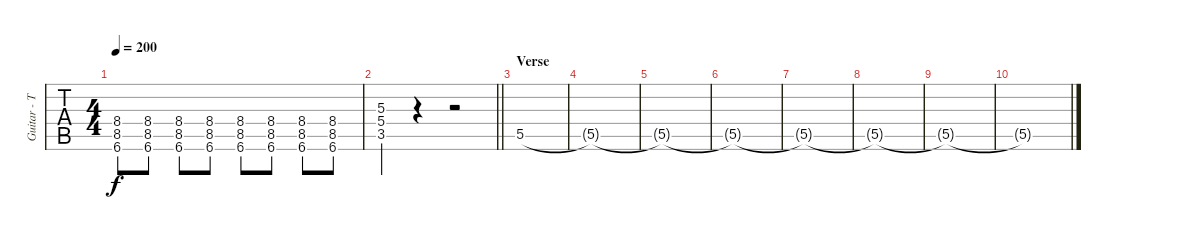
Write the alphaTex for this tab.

\track ("Guitar - Tim McIlrath" "Guitar - T") {instrument distortionguitar}
\staff {tabs}
\tuning (Eb4 Bb3 Gb3 Db3 Ab2 Eb2) {hide}
\ts (4 4)
\tempo 200
\clef g2
\ks c
(8.4 8.5 6.6).8{dy f} (8.4 8.5 6.6).8 (8.4 8.5 6.6).8 (8.4 8.5 6.6).8 (8.4 8.5 6.6).8 (8.4 8.5 6.6).8 (8.4 8.5 6.6).8 (8.4 8.5 6.6).8 |
\barLineRight lightlight
(5.3 5.4 3.5).4 r.4 r.2 |
\section ("" "Verse")
5.5.1 |
5.5{t}.1 |
5.5{t}.1 |
5.5{t}.1 |
5.5{t}.1{volume 0} |
5.5{t}.1 |
5.5{t}.1 |
5.5{t}.1
